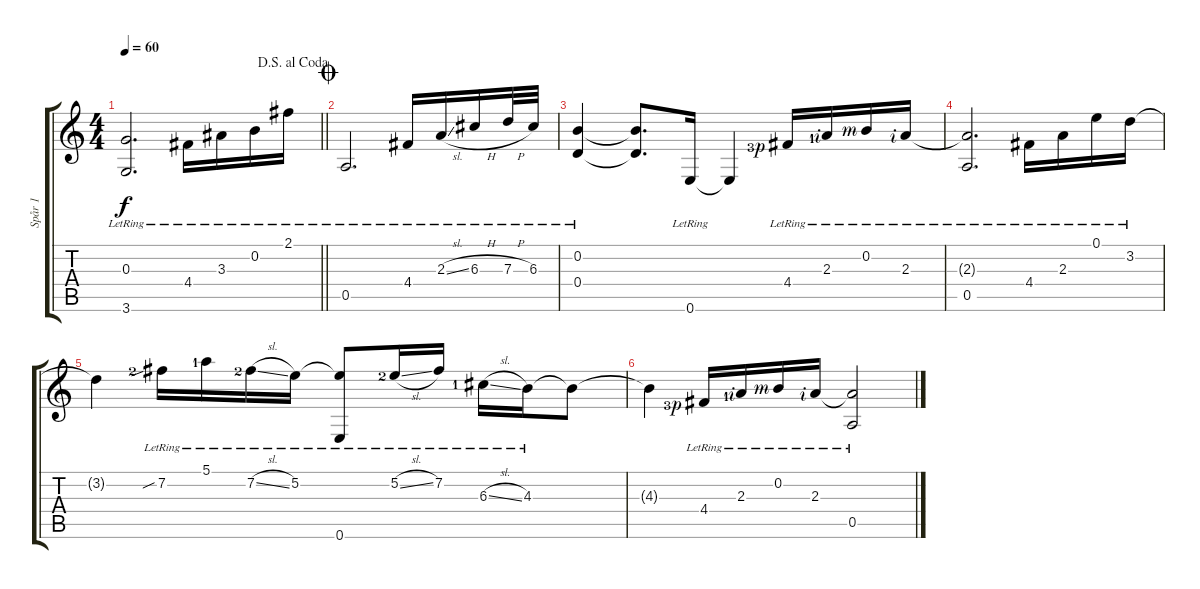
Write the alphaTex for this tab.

\track ("Spår 1" "Spår 1") {instrument acousticguitarsteel}
\staff {score tabs}
\tuning (E4 B3 G3 D3 A2 E2) {hide}
\ts (4 4)
\jump dalsegnoalcoda
\tempo 60
\clef g2
\barLineRight lightlight
\ks c
(0.3{t} 3.6{lr}).2{d dy f} 4.4{lr}.16 3.3{lr}.16 0.2{lr}.16 2.1{lr}.16 |
\jump coda
0.5{lr}.2{d} 4.4{lr}.16 2.3{sl lr}.16 6.3{h lr}.16 7.3{h lr}.32 6.3{lr}.32 |
(0.2{lr} 0.4{lr}).4 (0.2{t} 0.4{t}).8{d} 0.6{lr}.16 0.6{t}.4 4.4{lr lf 4 rf 1}.16 2.3{lr lf 2 rf 2}.16 0.2{lr rf 3}.16 2.3{lr rf 2}.16 |
(2.3{t} 0.5{lr}).2{d} 4.4{lr}.16 2.3{lr}.16 0.1{lr}.16 3.2{lr}.16 |
3.2{t}.4 7.2{sib lr lf 3}.16 5.1{lr lf 2}.16 7.2{sl lr lf 3}.16 5.2{lr}.16 (5.2{t} 0.6{lr}).8 5.2{sl lr lf 3}.16 7.2{lr}.16 6.3{sl lr lf 2}.16 4.3{lr}.16 4.3{t}.8 |
4.3{t}.4 4.4{lr lf 4 rf 1}.16 2.3{lr lf 2 rf 2}.16 0.2{lr rf 3}.16 2.3{lr rf 2}.16 (2.3{t} 0.5{lr}).2
